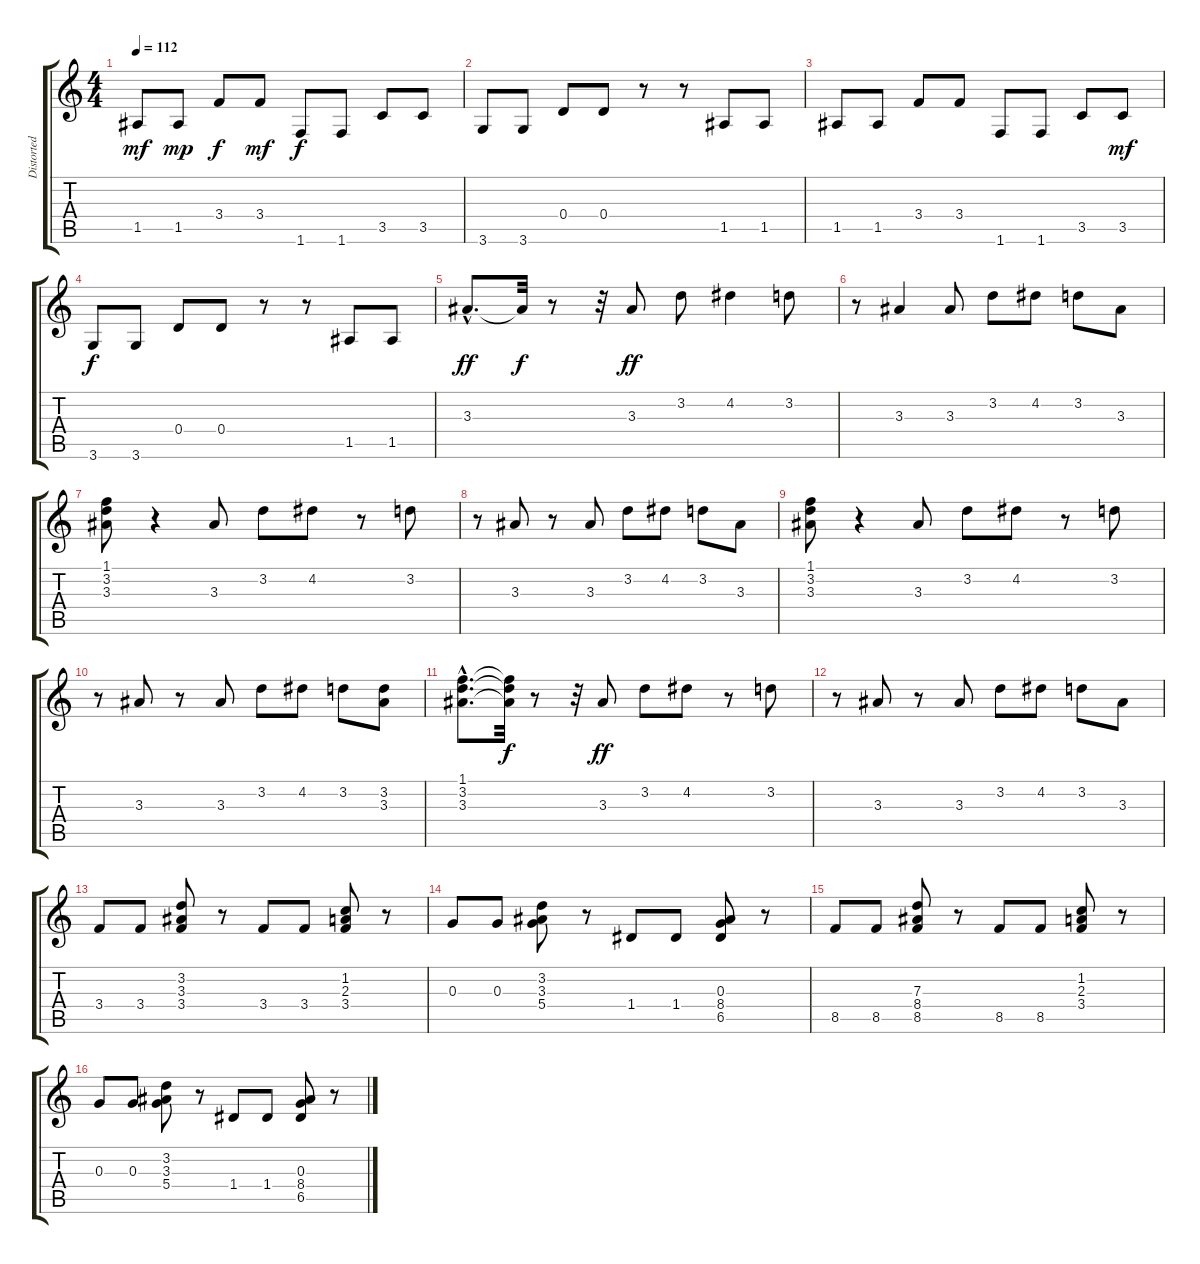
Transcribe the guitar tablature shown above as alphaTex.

\track ("Distorted Guitar" "Distorted ") {instrument distortionguitar}
\staff {score tabs}
\tuning (E4 B3 G3 D3 A2 E2) {hide}
\ts (4 4)
\tempo 112
\clef g2
\ks c
1.5.8{dy mf} 1.5.8{dy mp} 3.4.8{dy f} 3.4.8{dy mf} 1.6.8{dy f} 1.6.8 3.5.8 3.5.8 |
3.6.8 3.6.8 0.4.8 0.4.8 r.8 r.8 1.5.8 1.5.8 |
1.5.8 1.5.8 3.4.8 3.4.8 1.6.8 1.6.8 3.5.8 3.5.8{dy mf} |
3.6.8{dy f} 3.6.8 0.4.8 0.4.8 r.8 r.8 1.5.8 1.5.8 |
3.3{hac}.8{d dy ff} 3.3{t}.32{dy f} r.8 r.32 3.3.8{dy ff} 3.2.8 4.2.4 3.2.8 |
r.8 3.3.4 3.3.8 3.2.8 4.2.8 3.2.8 3.3.8 |
(1.1 3.2 3.3).8 r.4 3.3.8 3.2.8 4.2.8 r.8 3.2.8 |
r.8 3.3.8 r.8 3.3.8 3.2.8 4.2.8 3.2.8 3.3.8 |
(1.1 3.2 3.3).8 r.4 3.3.8 3.2.8 4.2.8 r.8 3.2.8 |
r.8 3.3.8 r.8 3.3.8 3.2.8 4.2.8 3.2.8 (3.2 3.3).8 |
(1.1{hac} 3.2{hac} 3.3{hac}).8{d} (1.1{t} 3.2{t} 3.3{t}).32{dy f} r.8 r.32 3.3.8{dy ff} 3.2.8 4.2.8 r.8 3.2.8 |
r.8 3.3.8 r.8 3.3.8 3.2.8 4.2.8 3.2.8 3.3.8 |
3.4.8 3.4.8 (3.2 3.3 3.4).8 r.8 3.4.8 3.4.8 (1.2 2.3 3.4).8 r.8 |
0.3.8 0.3.8 (3.2 3.3 5.4).8 r.8 1.4.8 1.4.8 (0.3 8.4 6.5).8 r.8 |
8.5.8 8.5.8 (7.3 8.4 8.5).8 r.8 8.5.8 8.5.8 (1.2 2.3 3.4).8 r.8 |
0.3.8 0.3.8 (3.2 3.3 5.4).8 r.8 1.4.8 1.4.8 (0.3 8.4 6.5).8 r.8
